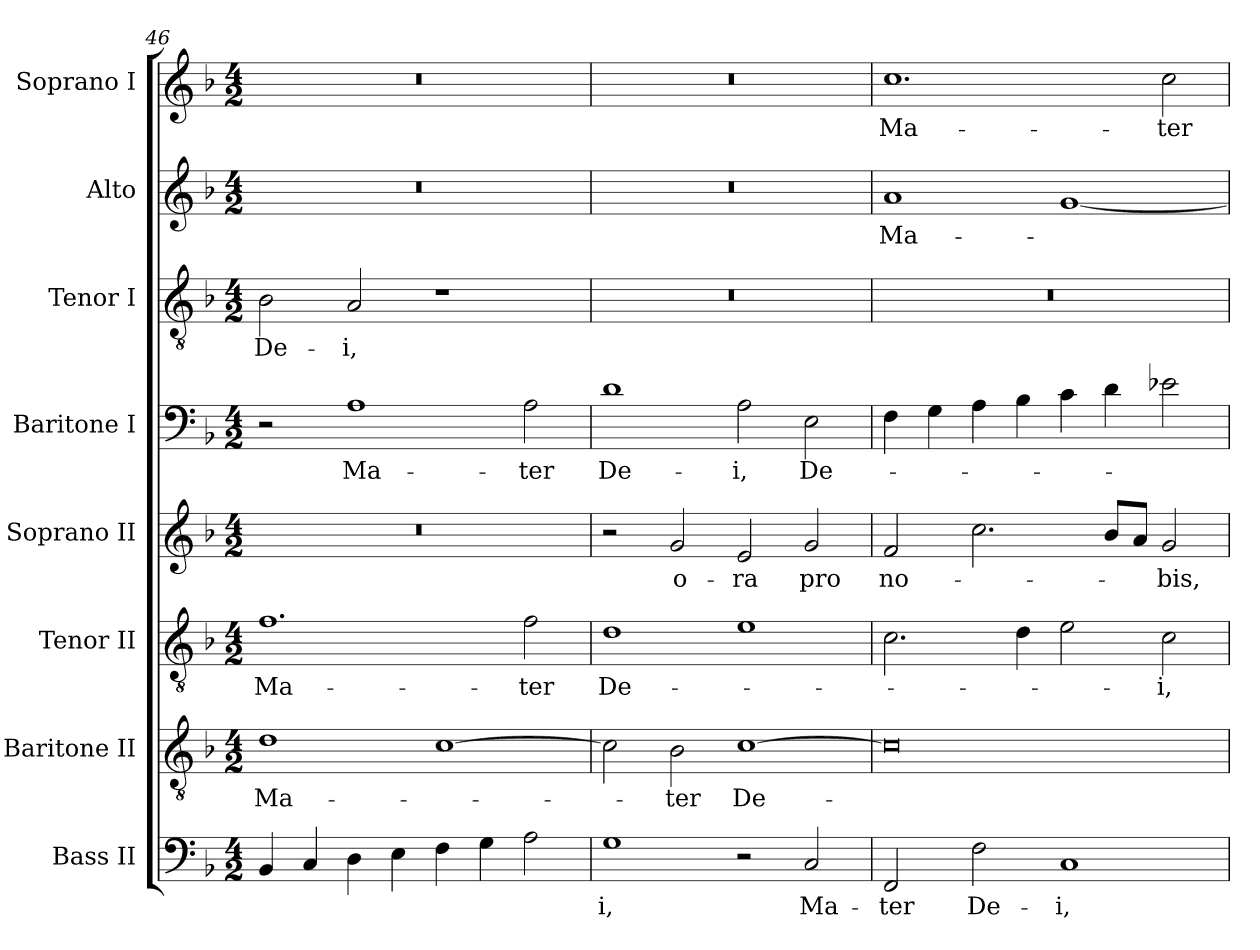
**kern	**text	**kern	**text	**kern	**text	**kern	**text	**kern	**text	**kern	**text	**kern	**text	**kern	**text
*part8	*part8	*part7	*part7	*part6	*part6	*part5	*part5	*part4	*part4	*part3	*part3	*part2	*part2	*part1	*part1
*staff8	*staff8	*staff7	*staff7	*staff6	*staff6	*staff5	*staff5	*staff4	*staff4	*staff3	*staff3	*staff2	*staff2	*staff1	*staff1
*I"Bass II	*	*I"Baritone II	*	*I"Tenor II	*	*I"Soprano II	*	*I"Baritone I	*	*I"Tenor I	*	*I"Alto	*	*I"Soprano I	*
*clefF4	*	*clefGv2	*	*clefGv2	*	*clefG2	*	*clefF4	*	*clefGv2	*	*clefG2	*	*clefG2	*
*	*	*ITrd14c24	*	*ITrd11c19	*	*	*	*ITrd9c15	*	*ITrd7c12	*	*	*	*ITrd7c12	*
*k[b-]	*	*k[b-]	*	*k[b-]	*	*k[b-]	*	*k[b-]	*	*k[b-]	*	*k[b-]	*	*k[b-]	*
*F:	*	*F:	*	*F:	*	*F:	*	*F:	*	*F:	*	*F:	*	*F:	*
*M4/2	*	*M4/2	*	*M4/2	*	*M4/2	*	*M4/2	*	*M4/2	*	*M4/2	*	*M4/2	*
=46	=46	=46	=46	=46	=46	=46	=46	=46	=46	=46	=46	=46	=46	=46	=46
!	!	!	!LO:LY:b:color=#000000	!	!	!	!	!	!	!	!	!	!	!	!
!	!	!	!	!	!LO:LY:b:color=#000000	!LO:N:vis=1	!	!	!	!	!	!	!	!	!
!	!	!	!	!	!	!	!	!	!	!	!LO:LY:b:color=#000000	!LO:N:vis=1	!	!LO:N:vis=1	!
4BB-i/	.	1DDi	Ma-	1.Fi	Ma-	0r	.	2r	.	2BB-i\	De-	0r	.	0r	.
4Ci/	.	.	.	.	.	.	.	.	.	.	.	.	.	.	.
!	!	!	!	!	!	!	!	!	!LO:LY:b:color=#000000	!	!	!	!	!	!
!	!	!	!	!	!	!	!	!	!	!	!LO:LY:b:color=#000000	!	!	!	!
4Di\	.	.	.	.	.	.	.	1AAi	Ma-	2AAi/	-i,	.	.	.	.
4Ei\	.	.	.	.	.	.	.	.	.	.	.	.	.	.	.
4Fi\	.	[>1CCi	.	.	.	.	.	.	.	1r	.	.	.	.	.
4Gi\	.	.	.	.	.	.	.	.	.	.	.	.	.	.	.
!	!	!	!	!	!LO:LY:b:color=#000000	!	!	!	!	!	!	!	!	!	!
!	!	!	!	!	!	!	!	!	!LO:LY:b:color=#000000	!	!	!	!	!	!
2Ai\	.	.	.	2Fi\	-ter	.	.	2AAi\	-ter	.	.	.	.	.	.
=47	=47	=47	=47	=47	=47	=47	=47	=47	=47	=47	=47	=47	=47	=47	=47
!	!LO:LY:b:color=#000000	!	!	!	!	!	!	!	!	!	!	!	!	!	!
!	!	!	!	!	!LO:LY:b:color=#000000	!	!	!	!	!	!	!	!	!	!
!	!	!	!	!	!	!	!	!	!LO:LY:b:color=#000000	!LO:N:vis=1	!	!LO:N:vis=1	!	!LO:N:vis=1	!
1Gi	-i,	2CCi\]	.	1Di	De-	2r	.	1Di	De-	0r	.	0r	.	0r	.
!	!	!	!LO:LY:b:color=#000000	!	!	!	!	!	!	!	!	!	!	!	!
!	!	!	!	!	!	!	!LO:LY:b:color=#000000	!	!	!	!	!	!	!	!
.	.	2BBB-i\	-ter	.	.	2gi/	o-	.	.	.	.	.	.	.	.
!	!	!	!LO:LY:b:color=#000000	!	!	!	!	!	!	!	!	!	!	!	!
!	!	!	!	!	!	!	!LO:LY:b:color=#000000	!	!	!	!	!	!	!	!
!	!	!	!	!	!	!	!	!	!LO:LY:b:color=#000000	!	!	!	!	!	!
2r	.	[>1CCi	De-	1Ei	.	2ei/	-ra	2AAi\	-i,	.	.	.	.	.	.
!	!LO:LY:b:color=#000000	!	!	!	!	!	!	!	!	!	!	!	!	!	!
!	!	!	!	!	!	!	!LO:LY:b:color=#000000	!	!	!	!	!	!	!	!
!	!	!	!	!	!	!	!	!	!LO:LY:b:color=#000000	!	!	!	!	!	!
2Ci/	Ma-	.	.	.	.	2gi/	pro	2EEi\	De-	.	.	.	.	.	.
=48	=48	=48	=48	=48	=48	=48	=48	=48	=48	=48	=48	=48	=48	=48	=48
!	!LO:LY:b:color=#000000	!	!	!	!	!	!	!	!	!	!	!	!	!	!
!	!	!	!	!	!	!	!LO:LY:b:color=#000000	!	!	!LO:N:vis=1	!	!	!	!	!
!	!	!	!	!	!	!	!	!	!	!	!	!	!LO:LY:b:color=#000000	!	!
!	!	!	!	!	!	!	!	!	!	!	!	!	!	!	!LO:LY:b:color=#000000
2FFi/	-ter	0CCi]	.	2.Ci\	.	2fi/	no-	4FFi\	.	0r	.	1ai	Ma-	1.ci	Ma-
.	.	.	.	.	.	.	.	4GGi\	.	.	.	.	.	.	.
!	!LO:LY:b:color=#000000	!	!	!	!	!	!	!	!	!	!	!	!	!	!
2Fi\	De-	.	.	.	.	2.cci\	.	4AAi\	.	.	.	.	.	.	.
.	.	.	.	4Di\	.	.	.	4BB-i\	.	.	.	.	.	.	.
!	!LO:LY:b:color=#000000	!	!	!	!	!	!	!	!	!	!	!	!	!	!
1Ci	-i,	.	.	2Ei\	.	.	.	4Ci\	.	.	.	[<1gi	.	.	.
.	.	.	.	.	.	8b-i/L	.	4Di\	.	.	.	.	.	.	.
.	.	.	.	.	.	8ai/J	.	.	.	.	.	.	.	.	.
!	!	!	!	!	!LO:LY:b:color=#000000	!	!	!	!	!	!	!	!	!	!
!	!	!	!	!	!	!	!LO:LY:b:color=#000000	!	!	!	!	!	!	!	!
!	!	!	!	!	!	!	!	!	!	!	!	!	!	!	!LO:LY:b:color=#000000
.	.	.	.	2Ci\	-i,	2gi/	-bis,	2E-Xi\	.	.	.	.	.	2ci\	-ter
=	=	=	=	=	=	=	=	=	=	=	=	=	=	=	=
*-	*-	*-	*-	*-	*-	*-	*-	*-	*-	*-	*-	*-	*-	*-	*-
